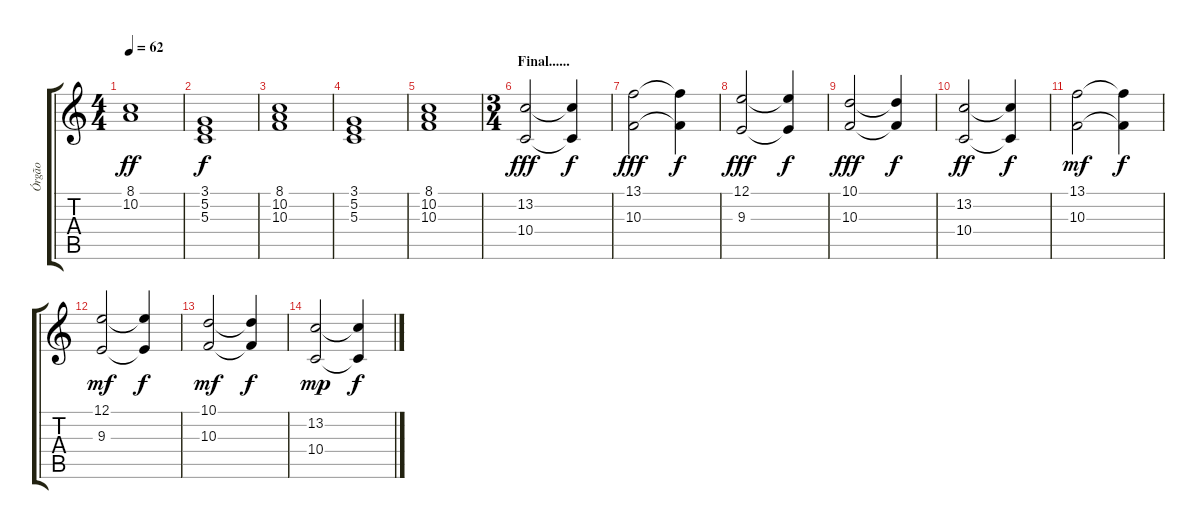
\track ("Órgão" "Órgão") {instrument stringensemble2}
\staff {score tabs}
\tuning (E4 B3 G3 D3 A2 E2) {hide}
\ts (4 4)
\tempo 62
\clef g2
\ks c
(8.1 10.2).1{dy ff} |
(3.1 5.2 5.3).1{dy f} |
(8.1 10.2 10.3).1 |
(3.1 5.2 5.3).1 |
(8.1 10.2 10.3).1 |
\ts (3 4)
\section ("" "Final......")
(13.2 10.4).2{dy fff} (13.2{t} 10.4{t}).4{dy f} |
(13.1 10.3).2{dy fff} (13.1{t} 10.3{t}).4{dy f} |
(12.1 9.3).2{dy fff} (12.1{t} 9.3{t}).4{dy f} |
(10.1 10.3).2{dy fff} (10.1{t} 10.3{t}).4{dy f} |
(13.2 10.4).2{dy ff} (13.2{t} 10.4{t}).4{dy f} |
(13.1 10.3).2{dy mf} (13.1{t} 10.3{t}).4{dy f} |
(12.1 9.3).2{dy mf} (12.1{t} 9.3{t}).4{dy f} |
(10.1 10.3).2{dy mf} (10.1{t} 10.3{t}).4{dy f} |
(13.2 10.4).2{dy mp} (13.2{t} 10.4{t}).4{dy f}
